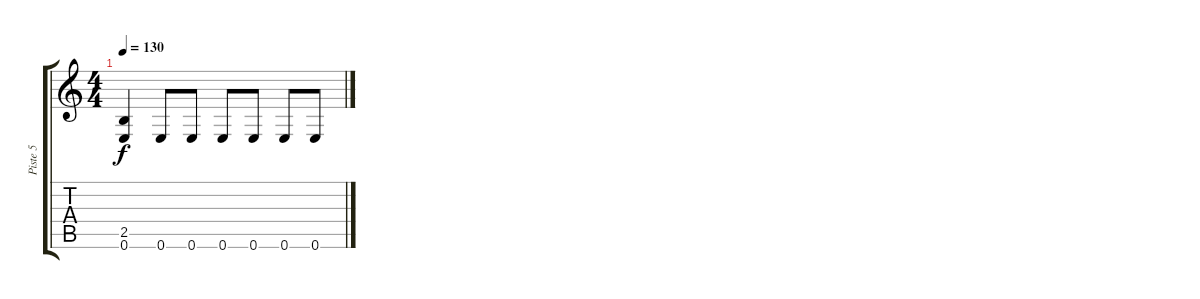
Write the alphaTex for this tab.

\track ("Piste 5" "Piste 5") {instrument distortionguitar}
\staff {score tabs}
\tuning (E4 B3 G3 D3 A2 E2) {hide}
\ts (4 4)
\tempo 130
\clef g2
\ks c
(2.5 0.6).4{dy f} 0.6.8 0.6.8 0.6.8 0.6.8 0.6.8 0.6.8
